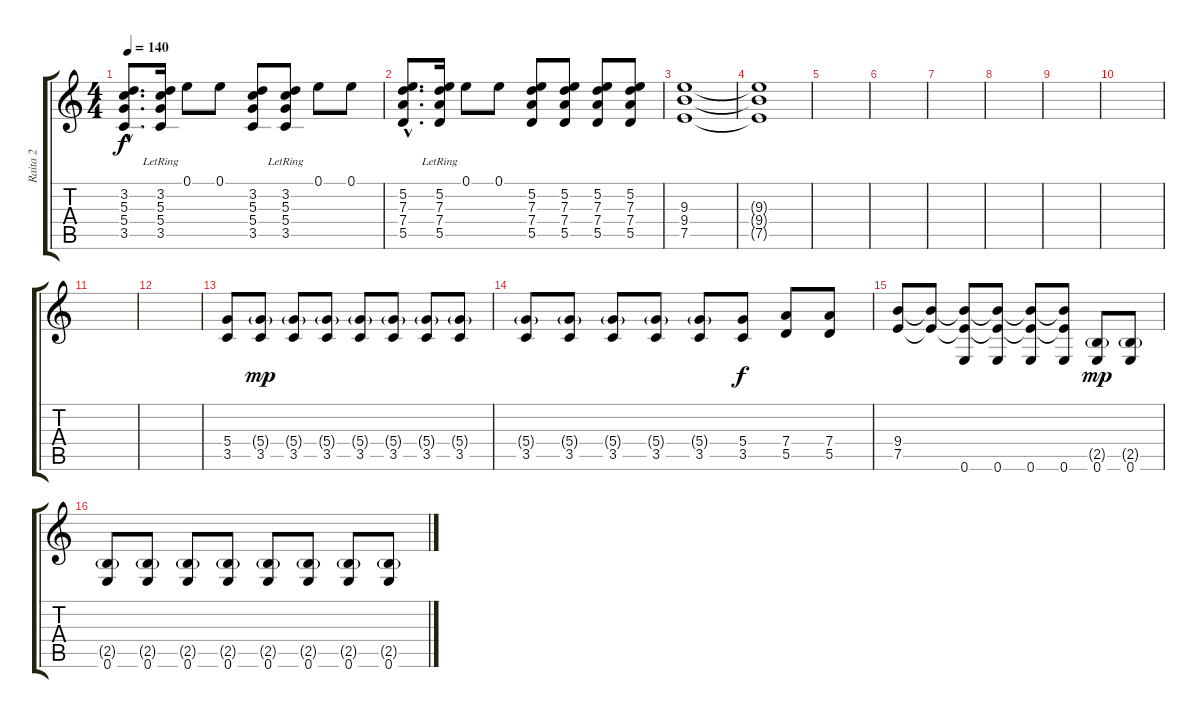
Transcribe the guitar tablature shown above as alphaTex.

\track ("Raita 2" "Raita 2") {instrument distortionguitar}
\staff {score tabs}
\tuning (E4 B3 G3 D3 A2 E2) {hide}
\ts (4 4)
\tempo 140
\clef g2
\ks c
(3.2{hac} 5.3{hac} 5.4{hac} 3.5{hac}).8{d dy f} (3.2{lr} 5.3{lr} 5.4{lr} 3.5{lr}).16 0.1.8 0.1.8 (3.2 5.3 5.4 3.5).8 (3.2{lr} 5.3{lr} 5.4{lr} 3.5{lr}).8 0.1.8 0.1.8 |
(5.2{hac} 7.3{hac} 7.4{hac} 5.5{hac}).8{d} (5.2{lr} 7.3{lr} 7.4{lr} 5.5{lr}).16 0.1.8 0.1.8 (5.2 7.3 7.4 5.5).8 (5.2 7.3 7.4 5.5).8 (5.2 7.3 7.4 5.5).8 (5.2 7.3 7.4 5.5).8 |
(9.3 9.4 7.5).1 |
(9.3{t} 9.4{t} 7.5{t}).1 |
|
|
|
|
|
|
|
|
(5.4 3.5).8 (5.4{g} 3.5).8{dy mp} (5.4{g} 3.5).8 (5.4{g} 3.5).8 (5.4{g} 3.5).8 (5.4{g} 3.5).8 (5.4{g} 3.5).8 (5.4{g} 3.5).8 |
(5.4{g} 3.5).8 (5.4{g} 3.5).8 (5.4{g} 3.5).8 (5.4{g} 3.5).8 (5.4{g} 3.5).8 (5.4 3.5).8{dy f} (7.4 5.5).8 (7.4 5.5).8 |
(9.4 7.5).8 (9.4{t} 7.5{t}).8 (9.4{t} 7.5{t} 0.6).8 (9.4{t} 7.5{t} 0.6).8 (9.4{t} 7.5{t} 0.6).8 (9.4{t} 7.5{t} 0.6).8 (2.5{g} 0.6).8{dy mp} (2.5{g} 0.6).8 |
(2.5{g} 0.6).8 (2.5{g} 0.6).8 (2.5{g} 0.6).8 (2.5{g} 0.6).8 (2.5{g} 0.6).8 (2.5{g} 0.6).8 (2.5{g} 0.6).8 (2.5{g} 0.6).8
